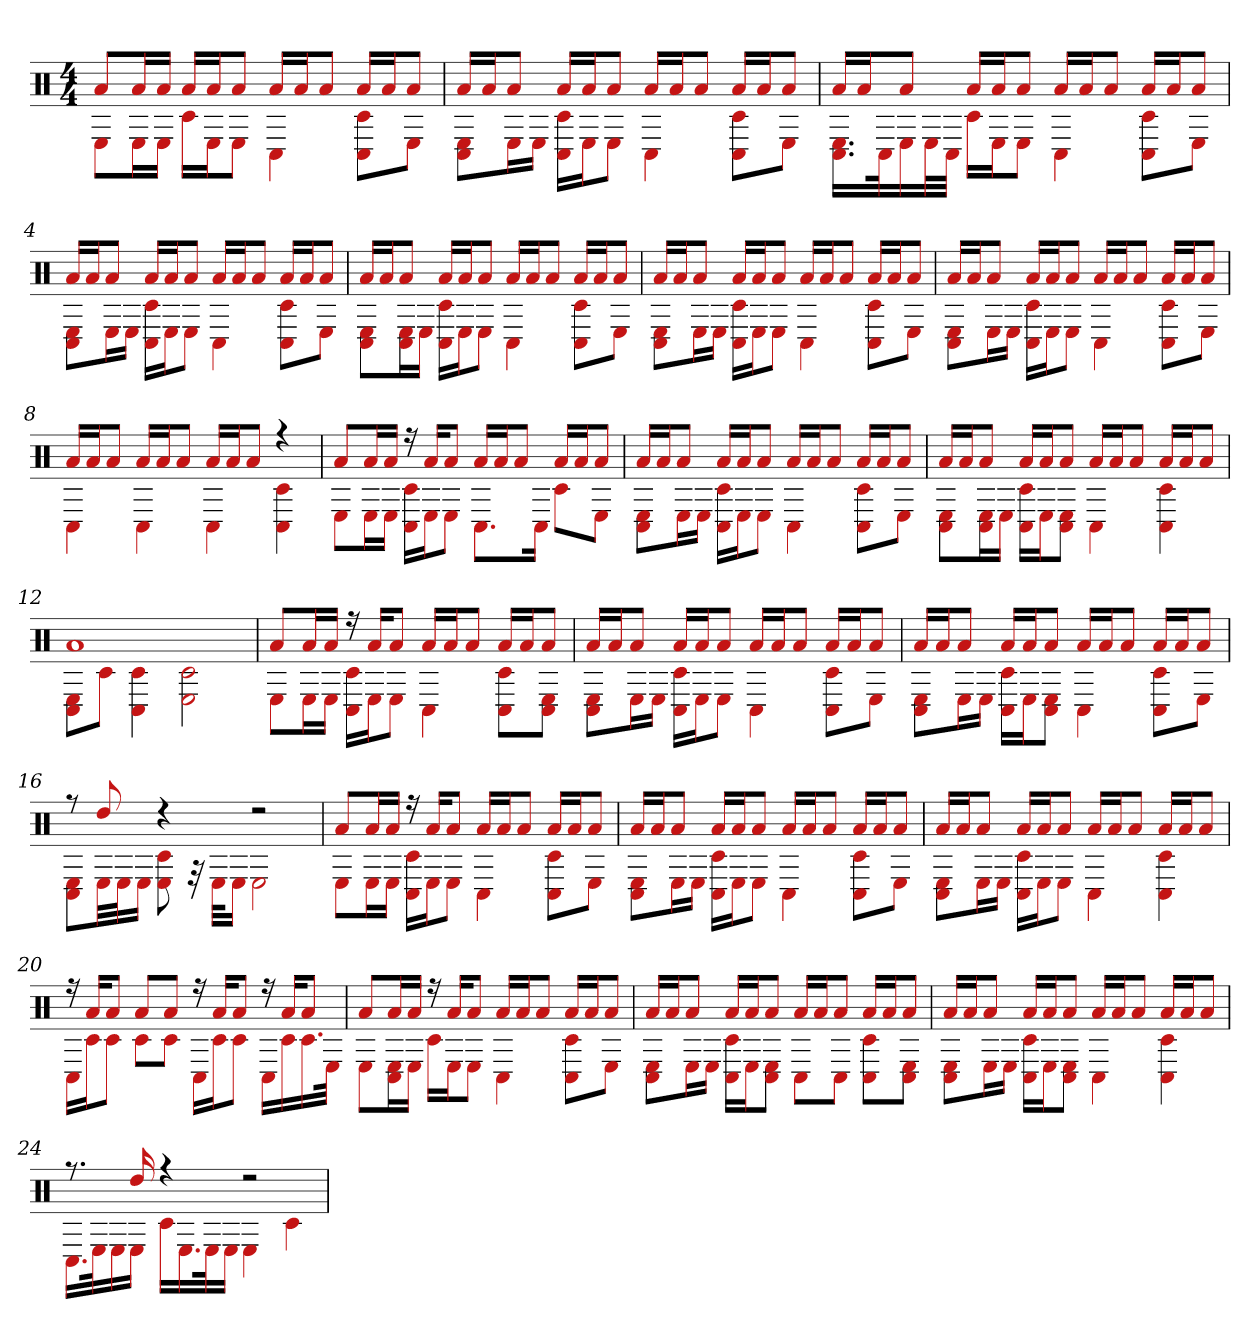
**kern
*part1
*staff1
*clefX
*k[]
*M4/4
=1
*^
8aL	8EL
16aL	16EL
16aJJ	16EJJ
16aLL	16c#LL
16aJ	16EJ
8aJ	8EJ
16aLL	4C#
16aJ	.
8aJ	.
16aLL	8C# 8c#L
16aJ	.
8aJ	8EJ
=2	=2
16aLL	8C# 8EL
16aJ	.
8aJ	16EL
.	16EJJ
16aLL	16C# 16c#LL
16aJ	16EJ
8aJ	8EJ
16aLL	4C#
16aJ	.
8aJ	.
16aLL	8C# 8c#L
16aJ	.
8aJ	8EJ
=3	=3
16aLL	16.C# 16.ELL
16aJ	.
.	32C#k
8aJ	16E
.	32EL
.	32C#JJJ
16aLL	16c#LL
16aJ	16EJ
8aJ	8EJ
16aLL	4C#
16aJ	.
8aJ	.
16aLL	8C# 8c#L
16aJ	.
8aJ	8EJ
=4	=4
16aLL	8C# 8EL
16aJ	.
8aJ	16EL
.	16EJJ
16aLL	16C# 16c#LL
16aJ	16EJ
8aJ	8EJ
16aLL	4C#
16aJ	.
8aJ	.
16aLL	8C# 8c#L
16aJ	.
8aJ	8EJ
=5	=5
16aLL	8C# 8EL
16aJ	.
8aJ	16C# 16EL
.	16EJJ
16aLL	16C# 16c#LL
16aJ	16EJ
8aJ	8EJ
16aLL	4C#
16aJ	.
8aJ	.
16aLL	8C# 8c#L
16aJ	.
8aJ	8EJ
=6	=6
16aLL	8C# 8EL
16aJ	.
8aJ	16EL
.	16EJJ
16aLL	16C# 16c#LL
16aJ	16EJ
8aJ	8EJ
16aLL	4C#
16aJ	.
8aJ	.
16aLL	8C# 8c#L
16aJ	.
8aJ	8EJ
=7	=7
16aLL	8C# 8EL
16aJ	.
8aJ	16EL
.	16EJJ
16aLL	16C# 16c#LL
16aJ	16EJ
8aJ	8EJ
16aLL	4C#
16aJ	.
8aJ	.
16aLL	8C# 8c#L
16aJ	.
8aJ	8EJ
=8	=8
16aLL	4C#
16aJ	.
8aJ	.
16aLL	4C#
16aJ	.
8aJ	.
16aLL	4C#
16aJ	.
8aJ	.
4r	4C# 4c#
=9	=9
8aL	8EL
16aL	16EL
16aJJ	16EJJ
16r	16C# 16c#LL
16aKL	16EJ
8aJ	8EJ
16aLL	8.C#L
16aJ	.
8aJ	.
.	16C#Jk
16aLL	8c#L
16aJ	.
8aJ	8EJ
=10	=10
16aLL	8C# 8EL
16aJ	.
8aJ	16EL
.	16EJJ
16aLL	16C# 16c#LL
16aJ	16EJ
8aJ	8EJ
16aLL	4C#
16aJ	.
8aJ	.
16aLL	8C# 8c#L
16aJ	.
8aJ	8EJ
=11	=11
16aLL	8C# 8EL
16aJ	.
8aJ	16C# 16EL
.	16EJJ
16aLL	16C# 16c#LL
16aJ	16EJ
8aJ	8C# 8EJ
16aLL	4C#
16aJ	.
8aJ	.
16aLL	4C# 4c#
16aJ	.
8aJ	.
=12	=12
1a	8C# 8EL
.	8c#J
.	4C# 4c#
.	2E 2c#
=13	=13
8aL	8EL
16aL	16EL
16aJJ	16EJJ
16r	16C# 16c#LL
16aKL	16EJ
8aJ	8EJ
16aLL	4C#
16aJ	.
8aJ	.
16aLL	8C# 8c#L
16aJ	.
8aJ	8C# 8EJ
=14	=14
16aLL	8C# 8EL
16aJ	.
8aJ	16EL
.	16EJJ
16aLL	16C# 16c#LL
16aJ	16EJ
8aJ	8EJ
16aLL	4C#
16aJ	.
8aJ	.
16aLL	8C# 8c#L
16aJ	.
8aJ	8EJ
=15	=15
16aLL	8C# 8EL
16aJ	.
8aJ	16EL
.	16EJJ
16aLL	16C# 16c#LL
16aJ	16EJ
8aJ	8C# 8EJ
16aLL	4C#
16aJ	.
8aJ	.
16aLL	8C# 8c#L
16aJ	.
8aJ	8EJ
=16	=16
8r	8C# 8EL
8dd	32ELL
.	32EJ
.	16EJJ
4r	8c# 8E
.	32r
.	32EKLL
.	16EJJ
2r	2E
=17	=17
8aL	8EL
16aL	16EL
16aJJ	16EJJ
16r	16C# 16c#LL
16aKL	16EJ
8aJ	8EJ
16aLL	4C#
16aJ	.
8aJ	.
16aLL	8C# 8c#L
16aJ	.
8aJ	8EJ
=18	=18
16aLL	8C# 8EL
16aJ	.
8aJ	16EL
.	16EJJ
16aLL	16C# 16c#LL
16aJ	16EJ
8aJ	8EJ
16aLL	4C#
16aJ	.
8aJ	.
16aLL	8C# 8c#L
16aJ	.
8aJ	8EJ
=19	=19
16aLL	8C# 8EL
16aJ	.
8aJ	16EL
.	16EJJ
16aLL	16C# 16c#LL
16aJ	16EJ
8aJ	8EJ
16aLL	4C#
16aJ	.
8aJ	.
16aLL	4C# 4c#
16aJ	.
8aJ	.
=20	=20
16r	16C#LL
16aKL	16c#J
8aJ	8c#J
8aL	8c#L
8aJ	8c#J
16r	16C#LL
16aKL	16c#J
8aJ	8c#J
16r	16C#LL
16aKL	16c#
8aJ	16.c#
.	32EJJk
=21	=21
8aL	8EL
16aL	16C# 16EL
16aJJ	16EJJ
16r	16c#LL
16aKL	16EJ
8aJ	8EJ
16aLL	4C#
16aJ	.
8aJ	.
16aLL	8C# 8c#L
16aJ	.
8aJ	8EJ
=22	=22
16aLL	8C# 8EL
16aJ	.
8aJ	16EL
.	16EJJ
16aLL	16C# 16c#LL
16aJ	16EJ
8aJ	8C# 8EJ
16aLL	8C#L
16aJ	.
8aJ	8C#J
16aLL	8C# 8c#L
16aJ	.
8aJ	8C# 8EJ
=23	=23
16aLL	8C# 8EL
16aJ	.
8aJ	16EL
.	16EJJ
16aLL	16C# 16c#LL
16aJ	16EJ
8aJ	8C# 8EJ
16aLL	4C#
16aJ	.
8aJ	.
16aLL	4C# 4c#
16aJ	.
8aJ	.
=24	=24
8.r	16.C#LL
.	32Ek
.	16E
16dd	16EJJ
4r	16c#LL
.	16.E
.	32Ek
.	16EJJ
2r	4E
.	4c#
*v	*v
=
*-
